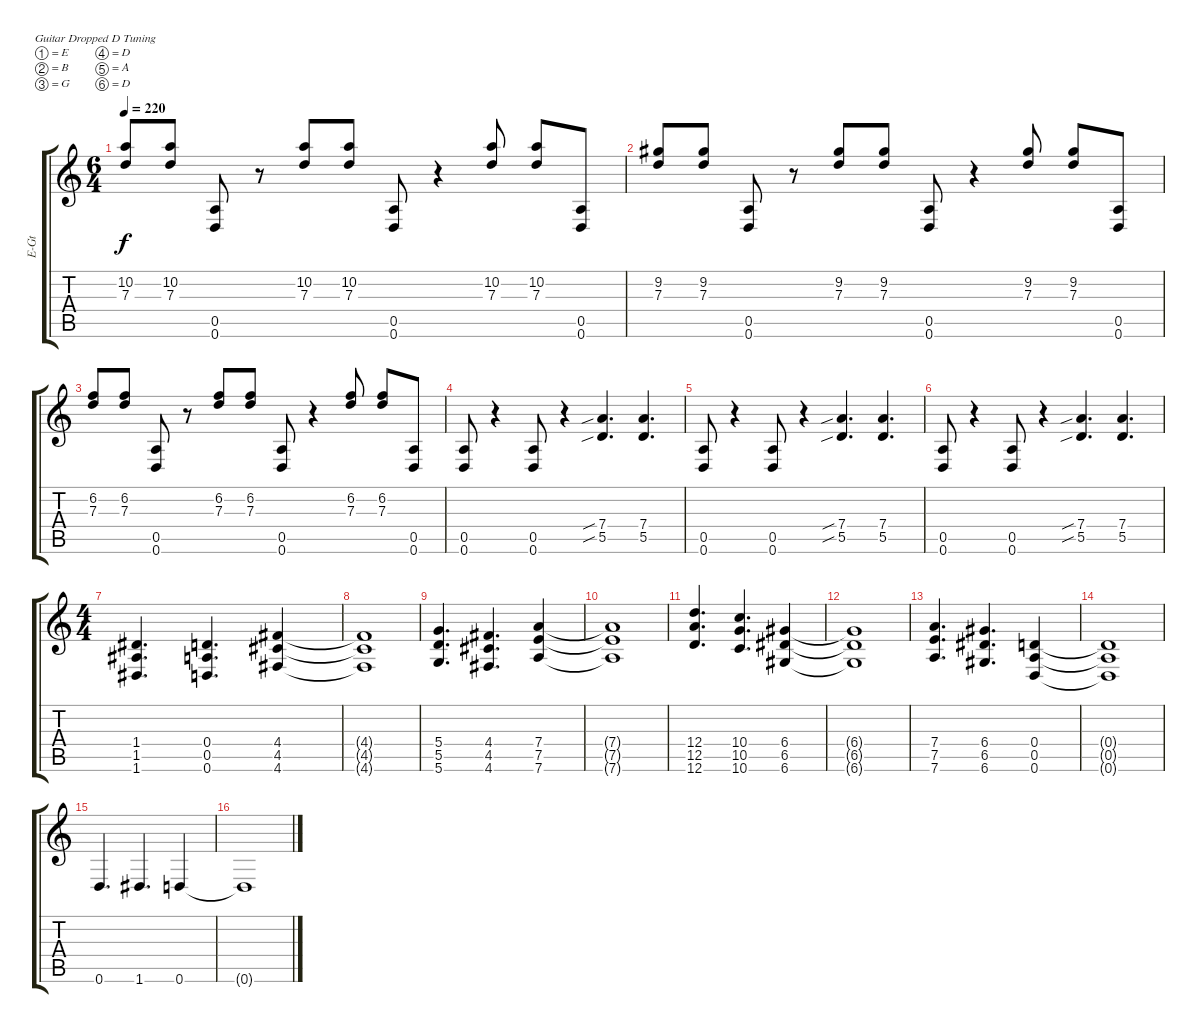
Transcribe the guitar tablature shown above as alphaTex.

\bracketExtendMode groupsimilarinstruments
\otherSystemsTrackNameOrientation horizontal
\track ("Guitar 1" "E-Gt") {instrument distortionguitar}
\staff {score tabs}
\tuning (E4 B3 G3 D3 A2 D2)
\ts (6 4)
\tempo 220
\clef g2
\ks c
(10.2 7.3).8{dy f beam Up} (10.2 7.3).8{beam Up} (0.5 0.6).8{beam Up} r.8{beam Up} (10.2 7.3).8{beam Up} (10.2 7.3).8{beam Up} (0.5 0.6).8{beam Up} r.4{beam Up} (10.2 7.3).8{beam Up} (10.2 7.3).8{beam Up} (0.5 0.6).8{beam Up} |
(9.2{acc #} 7.3).8{beam Up} (9.2{acc #} 7.3).8{beam Up} (0.5 0.6).8{beam Up} r.8{beam Up} (9.2{acc #} 7.3).8{beam Up} (9.2{acc #} 7.3).8{beam Up} (0.5 0.6).8{beam Up} r.4{beam Up} (9.2{acc #} 7.3).8{beam Up} (9.2{acc #} 7.3).8{beam Up} (0.5 0.6).8{beam Up} |
(6.2 7.3).8{beam Up} (6.2 7.3).8{beam Up} (0.5 0.6).8{beam Up} r.8{beam Up} (6.2 7.3).8{beam Up} (6.2 7.3).8{beam Up} (0.5 0.6).8{beam Up} r.4{beam Up} (6.2 7.3).8{beam Up} (6.2 7.3).8{beam Up} (0.5 0.6).8{beam Up} |
(0.5 0.6).8{beam Up} r.4{beam Up} (0.5 0.6).8{beam Up} r.4{beam Up} (7.4{sib} 5.5{sib}).4{d beam Up} (7.4 5.5).4{d beam Up} |
(0.5 0.6).8{beam Up} r.4{beam Up} (0.5 0.6).8{beam Up} r.4{beam Up} (7.4{sib} 5.5{sib}).4{d beam Up} (7.4 5.5).4{d beam Up} |
(0.5 0.6).8{beam Up} r.4{beam Up} (0.5 0.6).8{beam Up} r.4{beam Up} (7.4{sib} 5.5{sib}).4{d beam Up} (7.4 5.5).4{d beam Up} |
\ts (4 4)
(1.4{acc #} 1.5{acc #} 1.6{acc #}).4{d beam Up} (0.4 0.5 0.6).4{d beam Up} (4.4{acc #} 4.5{acc #} 4.6{acc #}).4{beam Up} |
(4.4{t acc #} 4.5{t acc #} 4.6{t acc #}).1{beam Up} |
(5.4 5.5 5.6).4{d beam Up} (4.4{acc #} 4.5{acc #} 4.6{acc #}).4{d beam Up} (7.4 7.5 7.6).4{beam Up} |
(7.4{t} 7.5{t} 7.6{t}).1{beam Up} |
(12.4 12.5 12.6).4{d beam Up} (10.4 10.5 10.6).4{d beam Up} (6.4{acc #} 6.5{acc #} 6.6{acc #}).4{beam Up} |
(6.4{t acc #} 6.5{t acc #} 6.6{t acc #}).1{beam Up} |
(7.4 7.5 7.6).4{d beam Up} (6.4{acc #} 6.5{acc #} 6.6{acc #}).4{d beam Up} (0.4 0.5 0.6).4{beam Up} |
(0.4{t} 0.5{t} 0.6{t}).1{beam Up} |
0.6.4{d beam Up} 1.6{acc #}.4{d beam Up} 0.6.4{beam Up} |
0.6{t}.1{beam Up}
